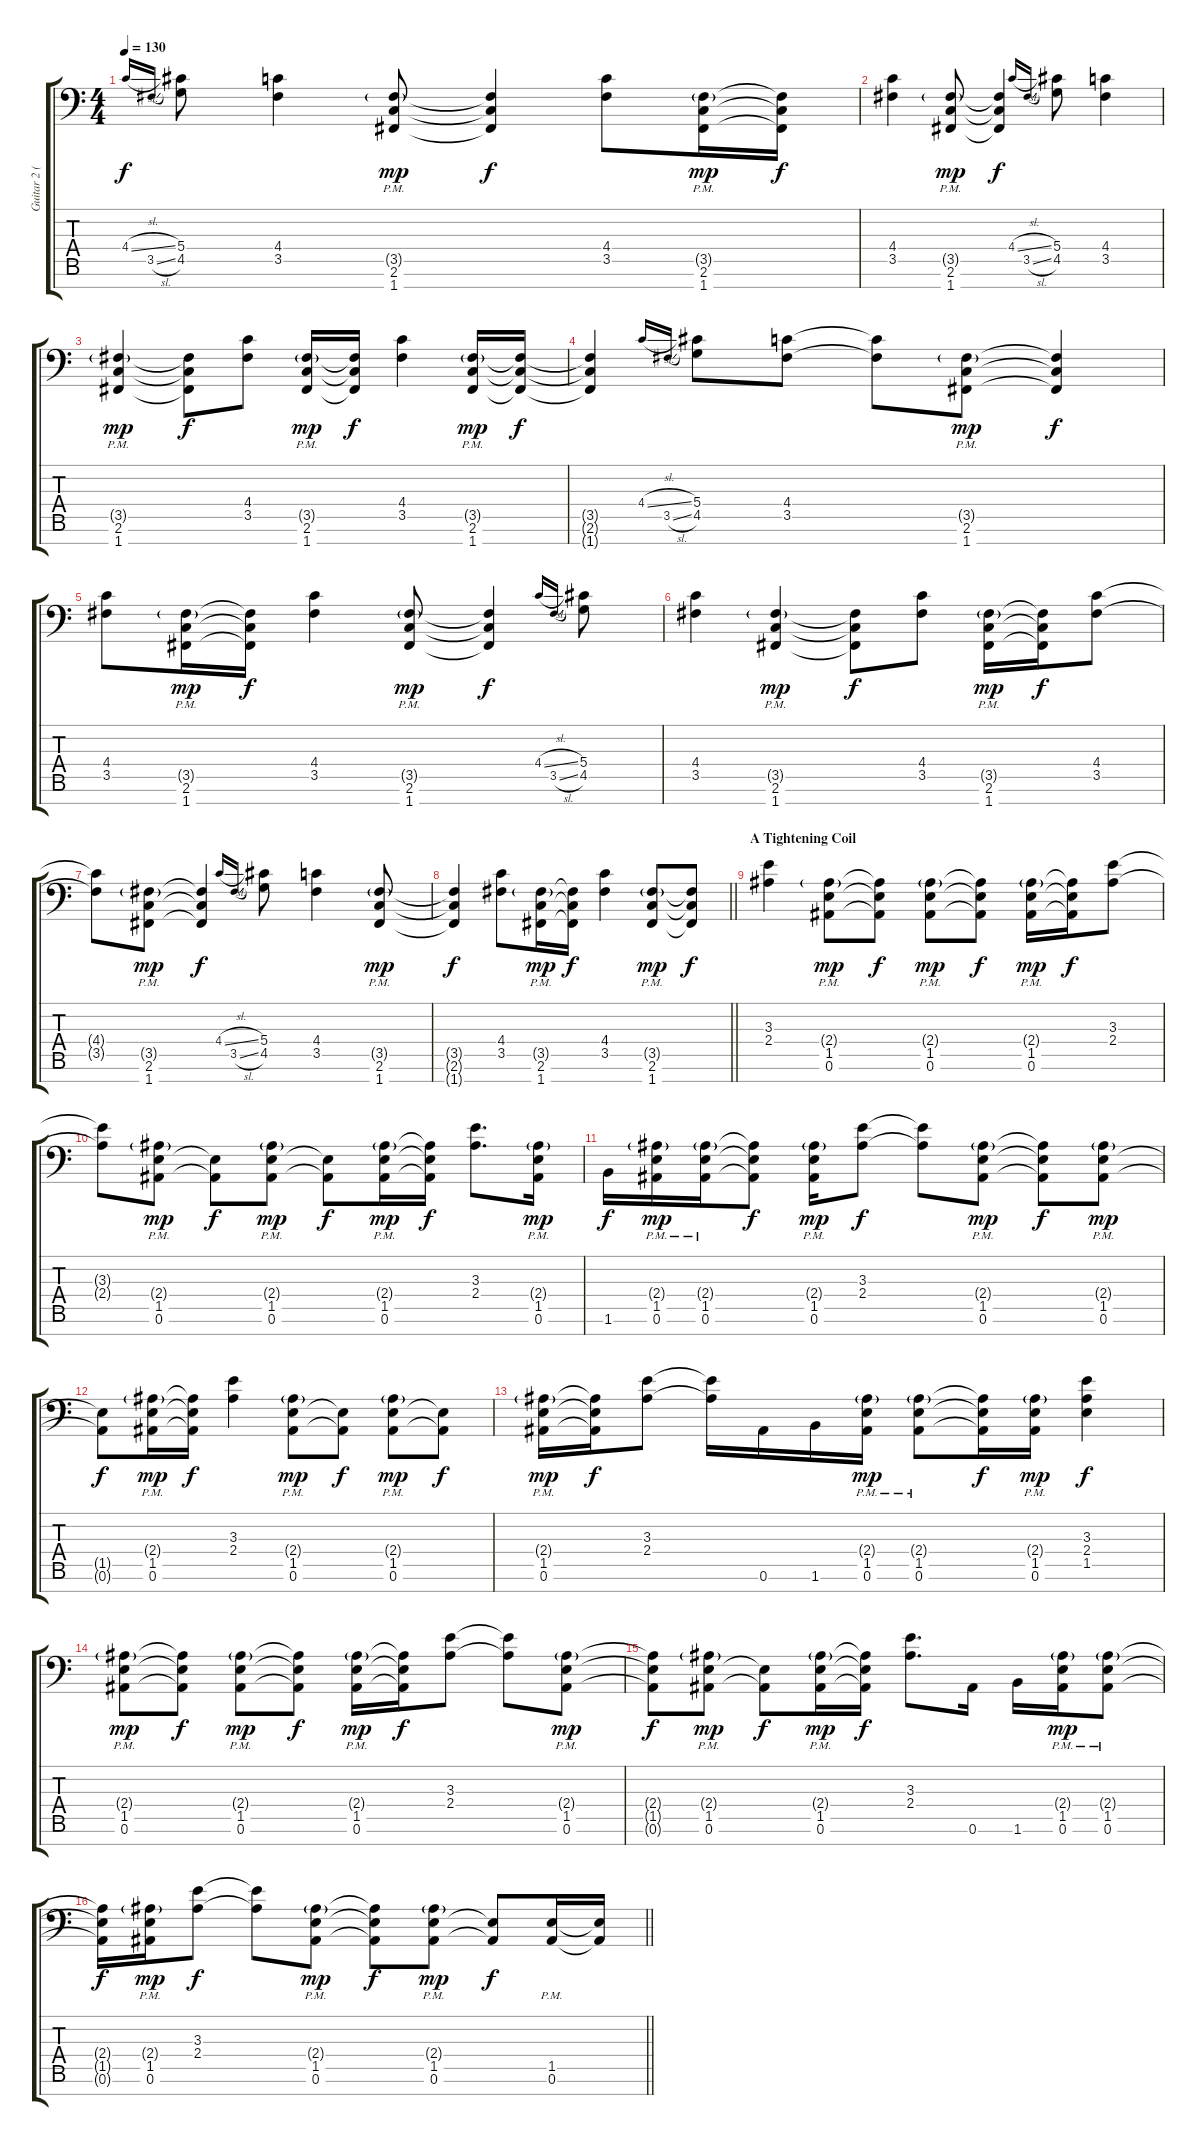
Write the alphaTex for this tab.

\track ("Guitar 2 (Fredrik Thordendal)" "Guitar 2 (") {instrument overdrivenguitar}
\staff {score tabs}
\tuning (Bb3 F3 Db3 Ab2 Eb2 Bb1 F1) {hide}
\ts (4 4)
\tempo 130
\clef f4
\ks c
4.4{sl}.16{gr onbeat dy f} 3.5{sl}.16{gr onbeat} (5.4 4.5).8 (4.4 3.5).4 (3.5{g pm} 2.6{pm} 1.7{pm}).8{dy mp} (3.5{t} 2.6{t} 1.7{t}).4{dy f} (4.4 3.5).8 (3.5{g pm} 2.6{pm} 1.7{pm}).16{dy mp} (3.5{t} 2.6{t} 1.7{t}).16{dy f} |
(4.4 3.5).4 (3.5{g pm} 2.6{pm} 1.7{pm}).8{dy mp} (3.5{t} 2.6{t} 1.7{t}).4{dy f} 4.4{sl}.16{gr onbeat} 3.5{sl}.16{gr onbeat} (5.4 4.5).8 (4.4 3.5).4 |
(3.5{g pm} 2.6{pm} 1.7{pm}).4{dy mp} (3.5{t} 2.6{t} 1.7{t}).8{dy f} (4.4 3.5).8 (3.5{g pm} 2.6{pm} 1.7{pm}).16{dy mp} (3.5{t} 2.6{t} 1.7{t}).16{dy f} (4.4 3.5).4 (3.5{g pm} 2.6{pm} 1.7{pm}).16{dy mp} (3.5{t} 2.6{t} 1.7{t}).16{dy f} |
(3.5{t} 2.6{t} 1.7{t}).4 4.4{sl}.16{gr onbeat} 3.5{sl}.16{gr onbeat} (5.4 4.5).8 (4.4 3.5).8 (4.4{t} 3.5{t}).8 (3.5{g pm} 2.6{pm} 1.7{pm}).8{dy mp} (3.5{t} 2.6{t} 1.7{t}).4{dy f} |
(4.4 3.5).8 (3.5{g pm} 2.6{pm} 1.7{pm}).16{dy mp} (3.5{t} 2.6{t} 1.7{t}).16{dy f} (4.4 3.5).4 (3.5{g pm} 2.6{pm} 1.7{pm}).8{dy mp} (3.5{t} 2.6{t} 1.7{t}).4{dy f} 4.4{sl}.16{gr onbeat} 3.5{sl}.16{gr onbeat} (5.4 4.5).8 |
(4.4 3.5).4 (3.5{g pm} 2.6{pm} 1.7{pm}).4{dy mp} (3.5{t} 2.6{t} 1.7{t}).8{dy f} (4.4 3.5).8 (3.5{g pm} 2.6{pm} 1.7{pm}).16{dy mp} (3.5{t} 2.6{t} 1.7{t}).16{dy f} (4.4 3.5).8 |
(4.4{t} 3.5{t}).8 (3.5{g pm} 2.6{pm} 1.7{pm}).8{dy mp} (3.5{t} 2.6{t} 1.7{t}).4{dy f} 4.4{sl}.16{gr onbeat} 3.5{sl}.16{gr onbeat} (5.4 4.5).8 (4.4 3.5).4 (3.5{g pm} 2.6{pm} 1.7{pm}).8{dy mp} |
\barLineRight lightlight
(3.5{t} 2.6{t} 1.7{t}).4{dy f} (4.4 3.5).8 (3.5{g pm} 2.6{pm} 1.7{pm}).16{dy mp} (3.5{t} 2.6{t} 1.7{t}).16{dy f} (4.4 3.5).4 (3.5{g pm} 2.6{pm} 1.7{pm}).8{dy mp} (3.5{t} 2.6{t} 1.7{t}).8{dy f} |
\section ("" "A Tightening Coil")
(3.3 2.4).4 (2.4{g pm} 1.5{pm} 0.6{pm}).8{dy mp} (2.4{t} 1.5{t} 0.6{t}).8{dy f} (2.4{g pm} 1.5{pm} 0.6{pm}).8{dy mp} (2.4{t} 1.5{t} 0.6{t}).8{dy f} (2.4{g pm} 1.5{pm} 0.6{pm}).16{dy mp} (2.4{t} 1.5{t} 0.6{t}).16{dy f} (3.3 2.4).8 |
(3.3{t} 2.4{t}).8 (2.4{g pm} 1.5{pm} 0.6{pm}).8{dy mp} (1.5{t} 0.6{t}).8{dy f} (2.4{g pm} 1.5{pm} 0.6{pm}).8{dy mp} (1.5{t} 0.6{t}).8{dy f} (2.4{g pm} 1.5{pm} 0.6{pm}).16{dy mp} (2.4{t} 1.5{t} 0.6{t}).16{dy f} (3.3 2.4).8{d} (2.4{g pm} 1.5{pm} 0.6{pm}).16{dy mp} |
1.6.16{dy f} (2.4{g pm} 1.5{pm} 0.6{pm}).16{dy mp} (2.4{g pm} 1.5{pm} 0.6{pm}).16 (2.4{t} 1.5{t} 0.6{t}).8{dy f} (2.4{g pm} 1.5{pm} 0.6{pm}).16{dy mp} (3.3 2.4).8{dy f} (3.3{t} 2.4{t}).8 (2.4{g pm} 1.5{pm} 0.6{pm}).8{dy mp} (2.4{t} 1.5{t} 0.6{t}).8{dy f} (2.4{g pm} 1.5{pm} 0.6{pm}).8{dy mp} |
(1.5{t} 0.6{t}).8{dy f} (2.4{g pm} 1.5{pm} 0.6{pm}).16{dy mp} (2.4{t} 1.5{t} 0.6{t}).16{dy f} (3.3 2.4).4 (2.4{g pm} 1.5{pm} 0.6{pm}).8{dy mp} (1.5{t} 0.6{t}).8{dy f} (2.4{g pm} 1.5{pm} 0.6{pm}).8{dy mp} (1.5{t} 0.6{t}).8{dy f} |
(2.4{g pm} 1.5{pm} 0.6{pm}).16{dy mp} (2.4{t} 1.5{t} 0.6{t}).16{dy f} (3.3 2.4).8 (3.3{t} 2.4{t}).16 0.6.16 1.6.16 (2.4{g pm} 1.5{pm} 0.6{pm}).16{dy mp} (2.4{g pm} 1.5{pm} 0.6{pm}).8 (2.4{t} 1.5{t} 0.6{t}).16{dy f} (2.4{g pm} 1.5{pm} 0.6{pm}).16{dy mp} (3.3 2.4 1.5).4{dy f} |
(2.4{g pm} 1.5{pm} 0.6{pm}).8{dy mp} (2.4{t} 1.5{t} 0.6{t}).8{dy f} (2.4{g pm} 1.5{pm} 0.6{pm}).8{dy mp} (2.4{t} 1.5{t} 0.6{t}).8{dy f} (2.4{g pm} 1.5{pm} 0.6{pm}).16{dy mp} (2.4{t} 1.5{t} 0.6{t}).16{dy f} (3.3 2.4).8 (3.3{t} 2.4{t}).8 (2.4{g} 1.5{pm} 0.6{pm}).8{dy mp} |
(2.4{t} 1.5{t} 0.6{t}).8{dy f} (2.4{g pm} 1.5{pm} 0.6{pm}).8{dy mp} (1.5{t} 0.6{t}).8{dy f} (2.4{g pm} 1.5{pm} 0.6{pm}).16{dy mp} (2.4{t} 1.5{t} 0.6{t}).16{dy f} (3.3 2.4).8{d} 0.6.16 1.6.16 (2.4{g pm} 1.5{pm} 0.6{pm}).16{dy mp} (2.4{g pm} 1.5{pm} 0.6{pm}).8 |
\barLineRight lightlight
(2.4{t} 1.5{t} 0.6{t}).16{dy f} (2.4{g pm} 1.5{pm} 0.6{pm}).16{dy mp} (3.3 2.4).8{dy f} (3.3{t} 2.4{t}).8 (2.4{g pm} 1.5{pm} 0.6{pm}).8{dy mp} (2.4{t} 1.5{t} 0.6{t}).8{dy f} (2.4{g pm} 1.5{pm} 0.6{pm}).8{dy mp} (1.5{t} 0.6{t}).8{dy f} (1.5{pm} 0.6{pm}).16 (1.5{t} 0.6{t}).16
